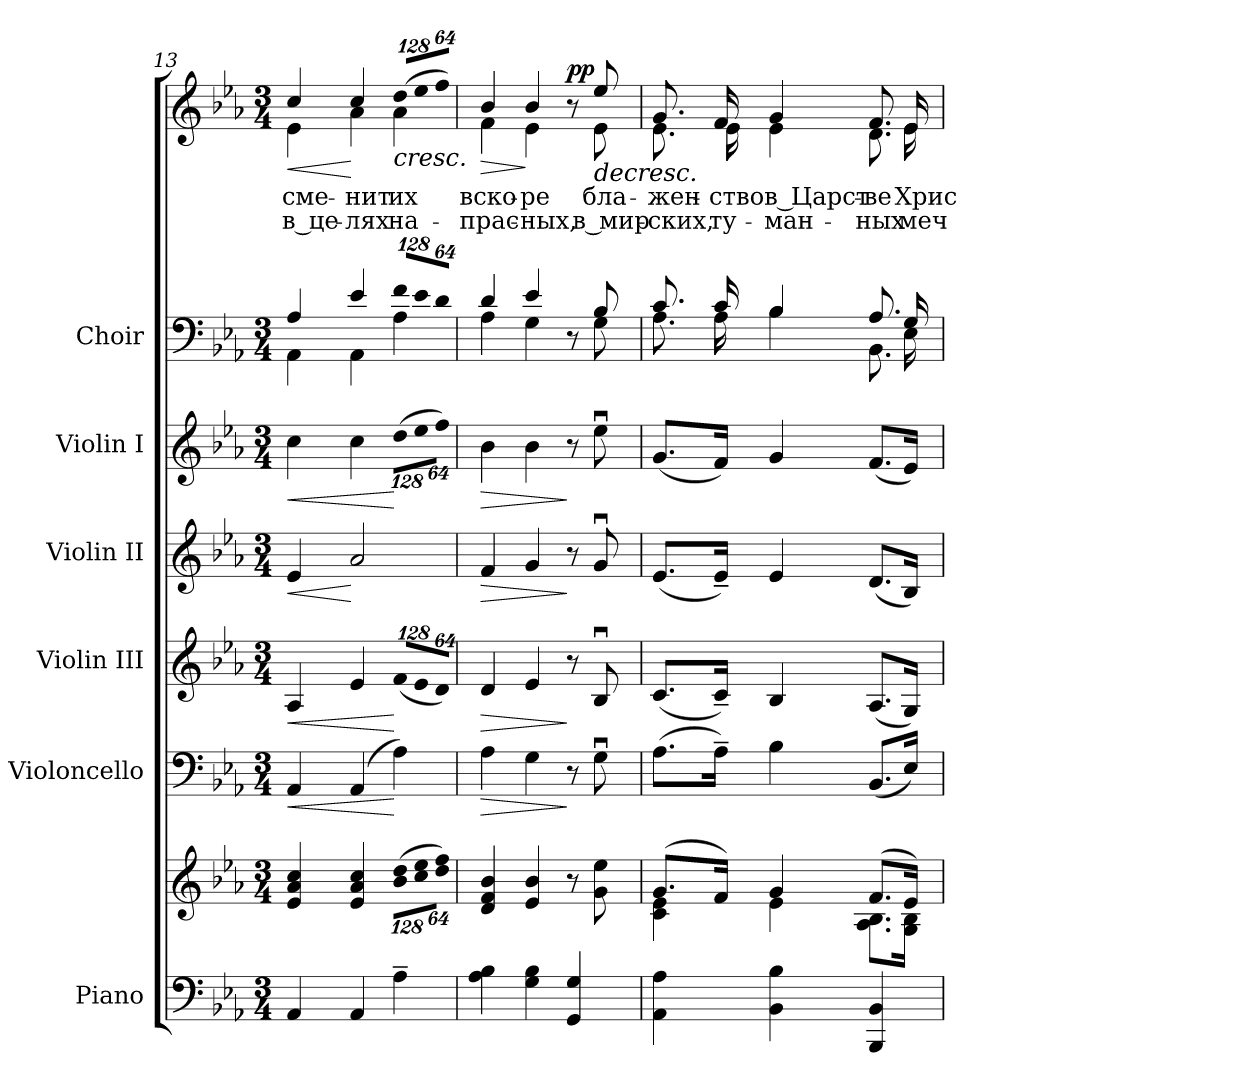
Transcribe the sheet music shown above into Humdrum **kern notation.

**kern	**kern	**kern	**dynam	**kern	**dynam	**kern	**dynam	**kern	**dynam	**kern	**kern	**text	**text	**dynam
*part6	*part6	*part5	*part5	*part4	*part4	*part3	*part3	*part2	*part2	*part1	*part1	*part1	*part1	*part1
*staff8	*staff7	*staff6	*staff6	*staff5	*staff5	*staff4	*staff4	*staff3	*staff3	*staff2	*staff1	*staff1	*staff1	*staff1/2
*I"Piano	*	*I"Violoncello	*	*I"Violin III	*	*I"Violin II	*	*I"Violin I	*	*I"Choir	*	*	*	*
*I'Pno.	*	*I'Vc.	*	*I'Vln. II	*	*I'Vln. II	*	*I'Vln. I	*	*I'Choir	*	*	*	*
*clefF4	*clefG2	*clefF4	*	*clefG2	*	*clefG2	*	*clefG2	*	*clefF4	*clefG2	*	*	*
*k[b-e-a-]	*k[b-e-a-]	*k[b-e-a-]	*	*k[b-e-a-]	*	*k[b-e-a-]	*	*k[b-e-a-]	*	*k[b-e-a-]	*k[b-e-a-]	*	*	*
*E-:	*E-:	*E-:	*	*E-:	*	*E-:	*	*E-:	*	*E-:	*E-:	*	*	*
*M3/4	*M3/4	*M3/4	*	*M3/4	*	*M3/4	*	*M3/4	*	*M3/4	*M3/4	*	*	*
=13	=13	=13	=13	=13	=13	=13	=13	=13	=13	=13	=13	=13	=13	=13
!	!	!	!LO:HP:b	!	!LO:HP:b	!	!LO:HP:b	!	!LO:HP:b	!	!	!	!	!
*	*	*	*	*	*	*	*	*	*	*^	*^	*	*	*
!	!	!	!	!	!	!	!	!	!	!	!	!	!	!LO:LY:b:color=#000000	!LO:LY:b:color=#000000	!LO:HP:b
4AA-i/	4e-i/ 4a-i 4cci	4AA-i/	<	4A-i/	<	4e-i/	<	4cci\	<	4A-i/	4AA-i\	4cci/	4e-i\	сме-	в це-	<
!	!	!	!	!	!	!	!	!	!	!	!	!	!	!LO:LY:b:color=#000000	!LO:LY:b:color=#000000	!
4AA-i/	4e-i/ 4a-i 4cci	(4AA-i/	.	4e-i/	.	2a-i/	[	4cci\	.	4e-i/	4AA-i\	4cci/	4a-i\	-нит	-лях	[
*	*Xbrackettup	*	*	*	*	*	*	*	*	*	*	*	*	*	*	*
!	!LO:N:vis=8	!	!	!	!	!	!	!	!	!	!	!	!	!	!	!
*	*	*	*	*Xbrackettup	*	*	*	*	*	*	*	*	*	*	*	*
!	!	!	!	!LO:N:vis=8	!	!	!	!	!	!	!	!	!	!	!	!
*	*	*	*	*	*	*	*	*Xbrackettup	*	*	*	*	*	*	*	*
!	!	!	!	!	!	!	!	!LO:N:vis=8	!	!	!	!	!	!	!	!
*	*	*	*	*	*	*	*	*	*	*Xbrackettup	*	*	*	*	*	*
!	!	!	!	!	!	!	!	!	!	!LO:N:vis=8	!	!	!	!	!	!
*	*	*	*	*	*	*	*	*	*	*	*	*Xbrackettup	*	*	*	*
!	!	!	!	!	!	!	!	!	!	!	!	!LO:N:vis=8	!	!	!	!
!	!	!	!	!	!	!	!	!	!	!	!	!	!	!LO:LY:b:color=#000000	!LO:LY:b:color=#000000	!LO:HP:n=1:b
4A-~i\	(1024%85b-i\ 1024%85ddiL	4A-i\)	[	(1024%85fi/L	[	.	.	(1024%85ddi\L	[	1024%85fi/L	4A-i\	(1024%85ddi/L	4a-i\	их	на-	[ <
!	!LO:N:vis=8	!	!	!LO:N:vis=8	!	!	!	!LO:N:vis=8	!	!LO:N:vis=8	!	!LO:N:vis=8	!	!	!	!
.	1024%85cci\ 1024%85ee-i	.	.	1024%85e-i/	.	.	.	1024%85ee-i\	.	1024%85e-i/	.	1024%85ee-i/	.	.	.	.
!	!LO:N:vis=8	!	!	!LO:N:vis=8	!	!	!	!LO:N:vis=8	!	!LO:N:vis=8	!	!LO:N:vis=8	!	!	!	!
.	512%43ddi\ 512%43ffiJ)	.	.	512%43di/J)	.	.	.	512%43ffi\J)	.	512%43di/J	.	512%43ffi/J)	.	.	.	.
=14	=14	=14	=14	=14	=14	=14	=14	=14	=14	=14	=14	=14	=14	=14	=14	=14
!	!	!	!LO:HP:b	!	!LO:HP:b	!	!LO:HP:b	!	!LO:HP:b	!	!	!	!	!	!	!
!	!	!	!	!	!	!	!	!	!	!	!	!	!	!LO:LY:b:color=#000000	!LO:LY:b:color=#000000	!LO:HP:b
4A-i\ 4B-i	4di/ 4fi 4b-i	4A-i\	>	4di/	>	4fi/	>	4b-i\	>	4di/	4A-i\	4b-i/	4fi\	вско-	-прас-	>
!	!	!	!	!	!	!	!	!	!	!	!	!	!	!LO:LY:b:color=#000000	!LO:LY:b:color=#000000	!
4Gi\ 4B-i	4e-i/ 4b-i	4Gi\	.	4e-i/	.	4gi/	.	4b-i\	.	4e-i/	4Gi\	4b-i/	4e-i\	-ре	-ных,	]
4GGi/ 4Gi	8r	8r	]	8r	]	8r	]	8r	]	8r	8ryy	8r	8ryy	.	.	] p p
!	!	!	!	!	!	!	!	!	!	!	!	!	!	!LO:LY:b:color=#000000	!LO:LY:b:color=#000000	!LO:HP:b
.	8gi\ 8ee-i	8Gui\	.	8B-ui/	.	8gui/	.	8ee-ui\	.	8B-i/	8Gi\	8ee-i/	8e-i\	бла-	в мир-	>
!!LO:PB:g=z	!!
=15	=15	=15	=15	=15	=15	=15	=15	=15	=15	=15	=15	=15	=15	=15	=15	=15
*	*^	*	*	*	*	*	*	*	*	*	*	*	*	*	*	*
!	!	!	!	!	!	!	!	!	!	!	!	!	!	!	!LO:LY:b:color=#000000	!LO:LY:b:color=#000000	!
4AA-i\ 4A-i	(8.gi/L	4ci\ 4e-i	(8.A-i\L	.	(8.ci/L	.	(8.e-i/L	.	(8.gi/L	.	8.ci/	8.A-i\	8.gi/	8.e-i\	-жен-	-ских,	.
!	!	!	!	!	!	!	!	!	!	!	!	!	!	!	!LO:LY:b:color=#000000	!LO:LY:b:color=#000000	!
.	16fi/Jk)	.	16A-~i\Jk)	.	16c~i/Jk)	.	16e-~i/Jk)	.	16fi/Jk)	.	16ci/	16A-i\	16fi/	16e-i\	-ство	ту-	.
!	!	!	!	!	!	!	!	!	!	!	!	!	!	!	!LO:LY:b:color=#000000	!LO:LY:b:color=#000000	!
4BB-i\ 4B-i	4gi/	4e-i\	4B-i\	.	4B-i/	.	4e-i/	.	4gi/	.	4B-i/	4B-i\	4gi/	4e-i\	в Царст-	-ман-	.
!	!	!	!	!	!	!	!	!	!	!	!	!	!	!	!LO:LY:b:color=#000000	!LO:LY:b:color=#000000	!
4BBB-i/ 4BB-i	(8.fi/L	8.A-i\ 8.B-iL	(8.BB-i/L	.	(8.A-i/L	.	(8.di/L	.	(8.fi/L	.	8.A-i/	8.BB-i\	8.fi/	8.di\	-ве	-ных	.
!	!	!	!	!	!	!	!	!	!	!	!	!	!	!	!LO:LY:b:color=#000000	!LO:LY:b:color=#000000	!
.	16e-i/Jk)	16Gi\ 16B-iJk	16E-i/Jk)	.	16Gi/Jk)	.	16B-i/Jk)	.	16e-i/Jk)	.	16Gi/	16E-i\	16e-i/	16e-i\	Хрис-	меч-	.
*	*	*	*	*	*	*	*	*	*	*	*v	*v	*	*	*	*	*
*	*v	*v	*	*	*	*	*	*	*	*	*	*v	*v	*	*	*
=	=	=	=	=	=	=	=	=	=	=	=	=	=	=
*-	*-	*-	*-	*-	*-	*-	*-	*-	*-	*-	*-	*-	*-	*-
